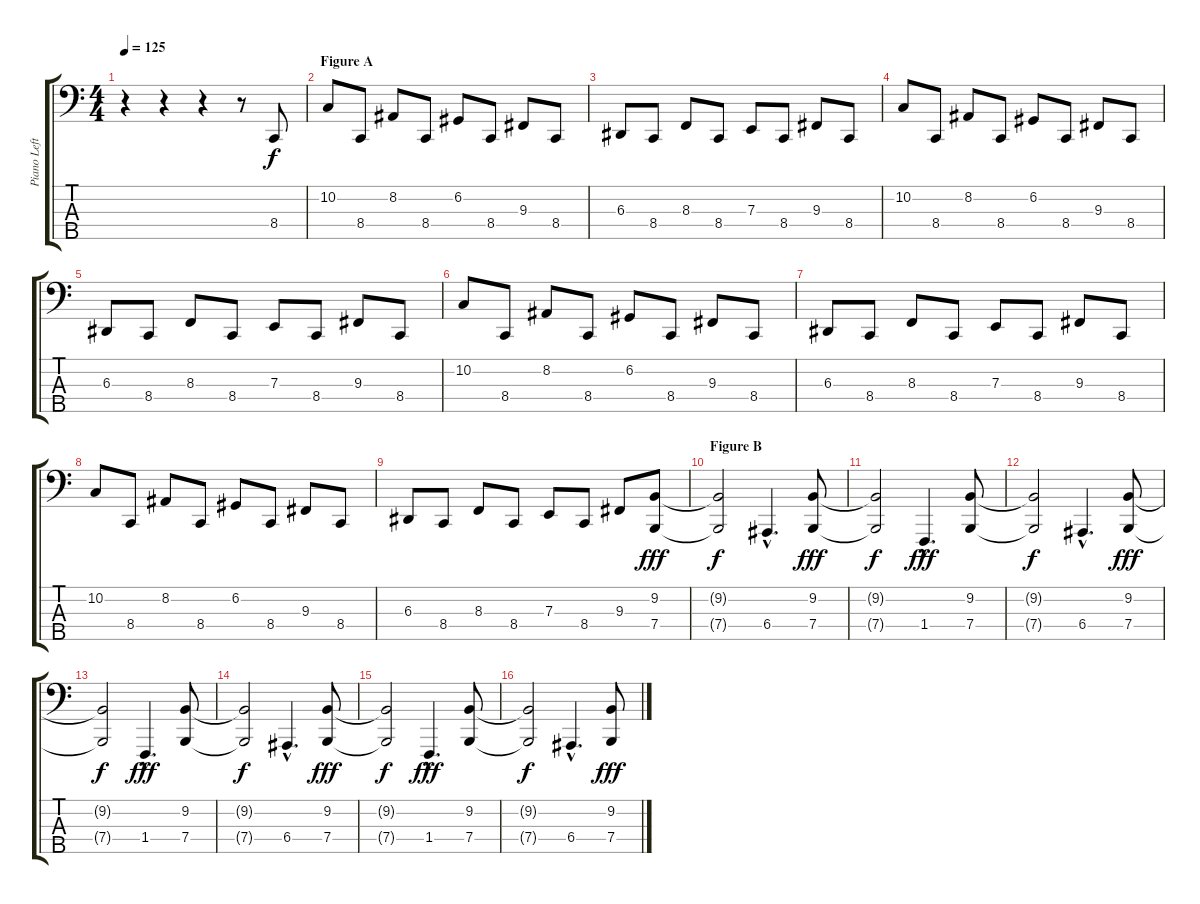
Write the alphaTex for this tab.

\track ("Piano Left Hand" "Piano Left") {instrument acousticgrandpiano}
\staff {score tabs}
\tuning (G2 D2 A1 E1 B0) {hide}
\ts (4 4)
\tempo 125
\clef f4
\ks c
r.4{dy f instrument acousticgrandpiano} r.4 r.4 r.8 8.4.8 |
\section ("" "Figure A")
10.2.8 8.4.8 8.2.8 8.4.8 6.2.8 8.4.8 9.3.8 8.4.8 |
6.3.8 8.4.8 8.3.8 8.4.8 7.3.8 8.4.8 9.3.8 8.4.8 |
10.2.8 8.4.8 8.2.8 8.4.8 6.2.8 8.4.8 9.3.8 8.4.8 |
6.3.8 8.4.8 8.3.8 8.4.8 7.3.8 8.4.8 9.3.8 8.4.8 |
10.2.8 8.4.8 8.2.8 8.4.8 6.2.8 8.4.8 9.3.8 8.4.8 |
6.3.8 8.4.8 8.3.8 8.4.8 7.3.8 8.4.8 9.3.8 8.4.8 |
10.2.8 8.4.8 8.2.8 8.4.8 6.2.8 8.4.8 9.3.8 8.4.8 |
6.3.8 8.4.8 8.3.8 8.4.8 7.3.8 8.4.8 9.3.8 (9.2 7.4).8{dy fff} |
\section ("" "Figure B")
(9.2{t} 7.4{t}).2{dy f} 6.4{hac}.4{d} (9.2 7.4).8{dy fff} |
(9.2{t} 7.4{t}).2{dy f} 1.4{hac}.4{d dy fff} (9.2 7.4).8 |
(9.2{t} 7.4{t}).2{dy f} 6.4{hac}.4{d} (9.2 7.4).8{dy fff} |
(9.2{t} 7.4{t}).2{dy f} 1.4{hac}.4{d dy fff} (9.2 7.4).8 |
(9.2{t} 7.4{t}).2{dy f} 6.4{hac}.4{d} (9.2 7.4).8{dy fff} |
(9.2{t} 7.4{t}).2{dy f} 1.4{hac}.4{d dy fff} (9.2 7.4).8 |
(9.2{t} 7.4{t}).2{dy f} 6.4{hac}.4{d} (9.2 7.4).8{dy fff}
